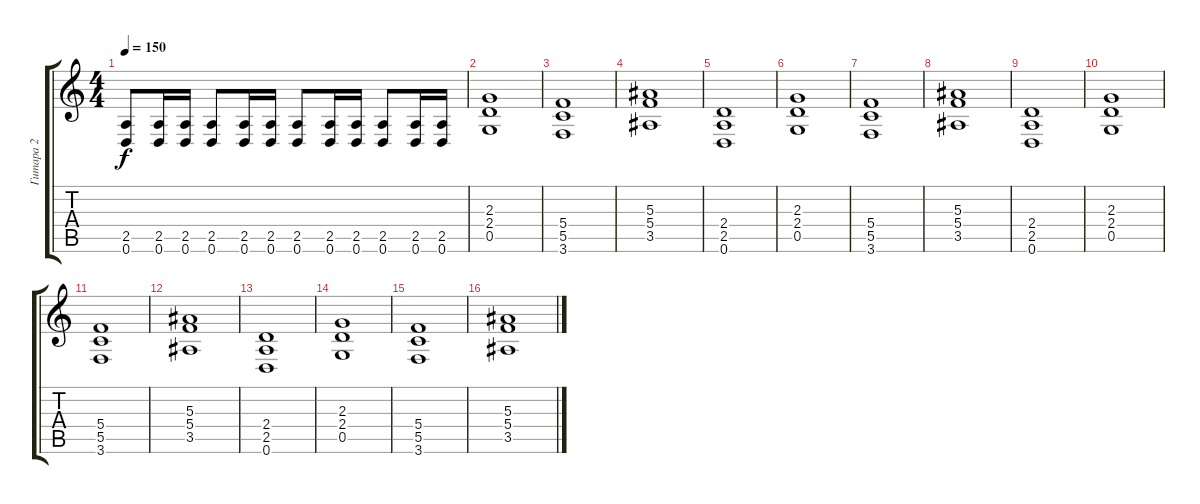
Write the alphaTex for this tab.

\track ("Гитара 2" "Гитара 2") {instrument distortionguitar}
\staff {score tabs}
\tuning (D4 A3 F3 C3 G2 D2) {hide}
\ts (4 4)
\tempo 150
\clef g2
\ks c
(2.5 0.6).8{dy f} (2.5 0.6).16 (2.5 0.6).16 (2.5 0.6).8 (2.5 0.6).16 (2.5 0.6).16 (2.5 0.6).8 (2.5 0.6).16 (2.5 0.6).16 (2.5 0.6).8 (2.5 0.6).16 (2.5 0.6).16 |
(2.3 2.4 0.5).1 |
(5.4 5.5 3.6).1 |
(5.3 5.4 3.5).1 |
(2.4 2.5 0.6).1 |
(2.3 2.4 0.5).1 |
(5.4 5.5 3.6).1 |
(5.3 5.4 3.5).1 |
(2.4 2.5 0.6).1 |
(2.3 2.4 0.5).1 |
(5.4 5.5 3.6).1 |
(5.3 5.4 3.5).1 |
(2.4 2.5 0.6).1 |
(2.3 2.4 0.5).1 |
(5.4 5.5 3.6).1 |
(5.3 5.4 3.5).1
